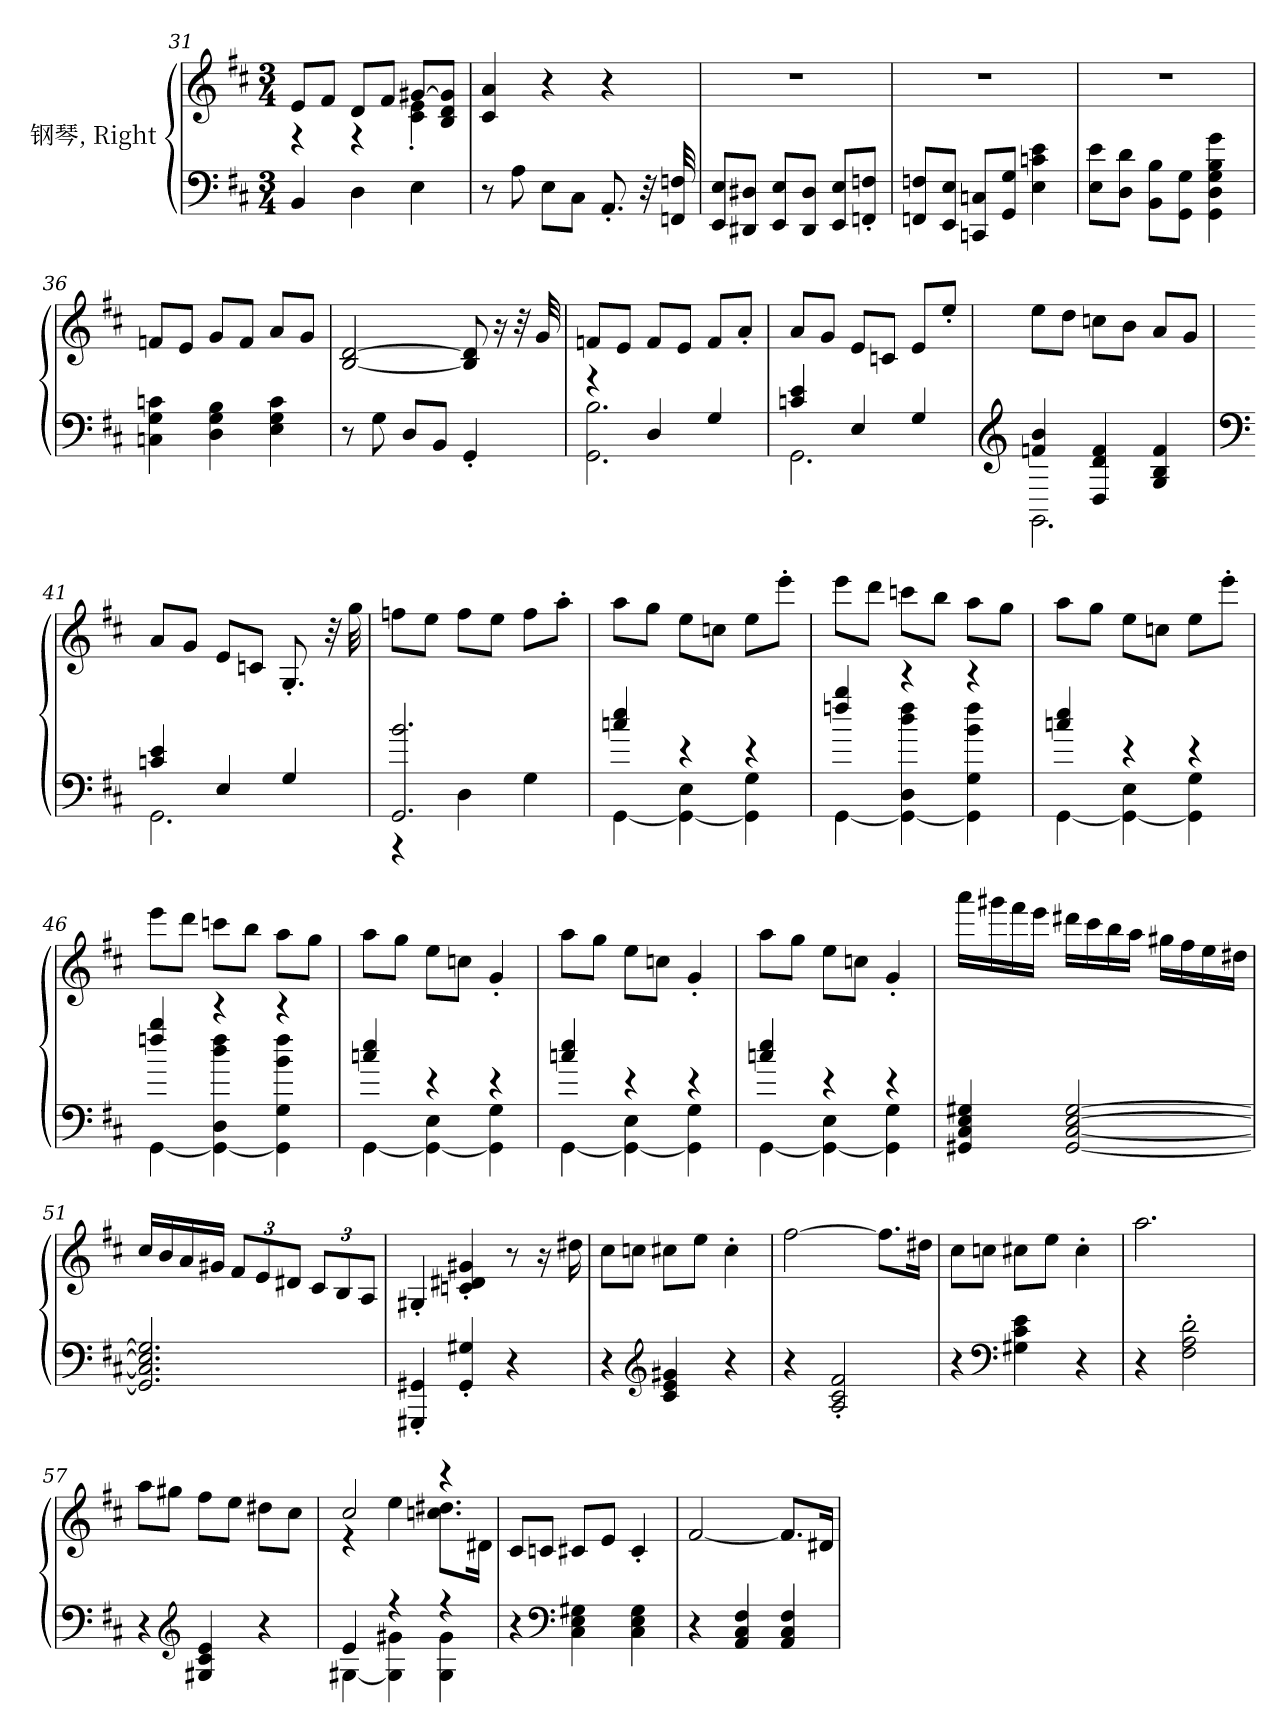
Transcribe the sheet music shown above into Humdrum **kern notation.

**kern	**kern
*part1	*part1
*staff2	*staff1
*I"钢琴, Right	*
*clefF4	*clefG2
*k[f#c#]	*k[f#c#]
*M3/4	*M3/4
*MM211	*MM211
=31	=31
*	*^
4BB/	8e/L	4r
.	8f#/J	.
4D\	8d/L	4r
.	8f#/J	.
4E\	[8g#X/L	4c#\' 4e\'
.	8B/ 8d/ 8g#/]J	.
*	*v	*v
=32	=32
*	*MM193
8r	4c#/ 4a/
8A\	.
*	*MM178
8E\L	4r
8C#\J	.
*	*MM141
8.AA'/	4r
32r	.
32FFn/ 32Fn/	.
!!LO:LB:g=z
=33	=33
8EE/ 8E/L	2.r
8DD#X/ 8D#X/J	.
8EE/ 8E/L	.
8DD#/ 8D#/J	.
8EE/ 8E/L	.
8FFn/' 8Fn/'J	.
=34	=34
8FFn/ 8Fn/L	2.r
8EE/ 8E/J	.
8CCn/ 8Cn/L	.
8GG/ 8G/J	.
4E\ 4cn\ 4e\	.
=35	=35
*	*MM232
8E\ 8e\L	2.r
8D\ 8d\J	.
8BB\ 8B\L	.
8GG\ 8G\J	.
4GG\ 4D\ 4G\ 4B\ 4g\	.
=36	=36
4Cn\ 4G\ 4cn\	8fn/L
.	8e/J
4D\ 4G\ 4B\	8g/L
.	8f/J
4E\ 4G\ 4c\	8a/L
.	8g/J
=37	=37
8r	[2B/ [2d/
8G\	.
8D/L	.
8BB/J	.
4GG'/	8B/] 8d/]
.	16r
.	32r
.	32g/
!!LO:LB:g=z
=38	=38
*	*MM224
*^	*
4r	2.GG\ 2.B\	8fn/L
.	.	8e/J
4D/	.	8f/L
.	.	8e/J
4G/	.	8f/L
.	.	8a'/J
=39	=39	=39
4cn/ 4e/	2.GG\	8a/L
.	.	8g/J
4E/	.	8e/L
.	.	8cn/J
4G/	.	8e/L
.	.	8ee'/J
=40	=40	=40
*clefG2	*	*
4fn/ 4b/	2.GG\	8ee\L
.	.	8dd\J
4D/ 4d/ 4f/	.	8ccn\L
.	.	8b\J
4G/ 4B/ 4f/	.	8a/L
.	.	8g/J
=41	=41	=41
*clefF4	*	*
4cn/ 4e/	2.GG\	8a/L
.	.	8g/J
4E/	.	8e/L
.	.	8cn/J
4G/	.	8.G'/
.	.	32r
.	.	32gg\
=42	=42	=42
*	*	*MM234
2.GG/ 2.b/	4r	8ffn\L
.	.	8ee\J
.	4D\	8ff\L
.	.	8ee\J
.	4G\	8ff\L
.	.	8aa'\J
!!LO:LB:g=z
=43	=43	=43
4ccn/ 4ee/	[4GG\	8aa\L
*	*	*MM244
.	.	8gg\J
4r	4GG\_ 4E\	8ee\L
.	.	8ccn\J
4r	4GG\] 4G\	8ee\L
*	*	*MM248
.	.	8eee'\J
=44	=44	=44
4ffn/ 4bb/	[4GG\	8eee\L
.	.	8ddd\J
4r	4GG\_ 4D\ 4dd\ 4ff\	8cccn\L
.	.	8bb\J
4r	4GG\] 4G\ 4b\ 4ff\	8aa\L
.	.	8gg\J
=45	=45	=45
4ccn/ 4ee/	[4GG\	8aa\L
.	.	8gg\J
4r	4GG\_ 4E\	8ee\L
.	.	8ccn\J
4r	4GG\] 4G\	8ee\L
.	.	8eee'\J
=46	=46	=46
4ffn/ 4bb/	[4GG\	8eee\L
*	*	*MM250
.	.	8ddd\J
*	*	*MM247
4r	4GG\_ 4D\ 4dd\ 4ff\	8cccn\L
*	*	*MM241
.	.	8bb\J
*	*	*MM234
4r	4GG\] 4G\ 4b\ 4ff\	8aa\L
*	*	*MM228
.	.	8gg\J
=47	=47	=47
4ccn/ 4ee/	[4GG\	8aa\L
.	.	8gg\J
4r	4GG\_ 4E\	8ee\L
.	.	8ccn\J
4r	4GG\] 4G\	4g'/
!!LO:LB:g=z
=48	=48	=48
4ccn/ 4ee/	[4GG\	8aa\L
.	.	8gg\J
4r	4GG\_ 4E\	8ee\L
.	.	8ccn\J
4r	4GG\] 4G\	4g'/
=49	=49	=49
4ccn/ 4ee/	[4GG\	8aa\L
.	.	8gg\J
4r	4GG\_ 4E\	8ee\L
.	.	8ccn\J
4r	4GG\] 4G\	4g'/
*v	*v	*
=50	=50
*	*MM161
4GG#X/ 4C#/ 4E/ 4G#X/	16aaa\LL
.	16ggg#X\
*	*MM223
.	16fff#\
.	16eee\JJ
[2GG#/ [2C#/ [2E/ [2G#/	16ddd#X\LL
.	16ccc#\
*	*MM231
.	16bb\
.	16aa\JJ
.	16gg#X\LL
.	16ff#\
.	16ee\
.	16dd#X\JJ
=51	=51
2.GG#/] 2.C#/] 2.E/] 2.G#/]	16cc#/LL
.	16b/
.	16a/
.	16g#X/JJ
*	*Xbrackettup
*	*MM258
.	12f#/L
*	*MM257
.	12e/
*	*MM253
.	12d#X/J
*	*MM248
.	12c#/L
*	*MM245
.	12B/
.	12A/J
!!LO:PB:g=z
=52	=52
*	*MM237
4GGG#X/' 4GG#X/'	4G#X'/
4GG#/' 4G#X/'	4cn/' 4d#X/' 4g#X/'
4r	8r
.	16r
.	16dd#X\
=53	=53
4r	8cc#\L
*	*MM187
.	8ccn\J
*clefG2	*
4c#/ 4e/ 4g#X/	8cc#X\L
.	8ee\J
*	*MM197
4r	4cc#'\
=54	=54
4r	[2ff#\
2A/' 2c#/' 2f#/'	.
.	8.ff#\L]
.	16dd#X\Jk
=55	=55
*	*MM195
4r	8cc#\L
.	8ccn\J
*clefF4	*
4G#X\ 4c#\ 4e\	8cc#X\L
.	8ee\J
4r	4cc#'\
=56	=56
4r	2.aa\
2F#\' 2A\' 2d\'	.
!!LO:LB:g=z
=57	=57
*	*MM180
4r	8aa\L
.	8gg#X\J
*clefG2	*
4G#X/ 4c#/ 4e/	8ff#\L
.	8ee\J
4r	8dd#X\L
.	8cc#\J
=58	=58
*^	*^
4e/	[4G#X\	2cc#/	4r
4r	4G#\] 4g#X\	.	4ee\
*	*	*MM145	*
4r	4G#\ 4g#\	4r	8.ccn\ 8.dd#X\L
*	*	*MM184	*
.	.	.	16d#X\Jk
*v	*v	*	*
*	*v	*v
=59	=59
4r	8c#/L
*	*MM187
.	8cn/J
*clefF4	*
4C#\ 4E\ 4G#X\	8c#X/L
.	8e/J
*	*MM197
4C#\ 4E\ 4G#\	4c#'/
=60	=60
4r	[2f#/
4AA/ 4C#/ 4F#/	.
4AA/ 4C#/ 4F#/	8.f#/L]
.	16d#X/Jk
=	=
*-	*-
